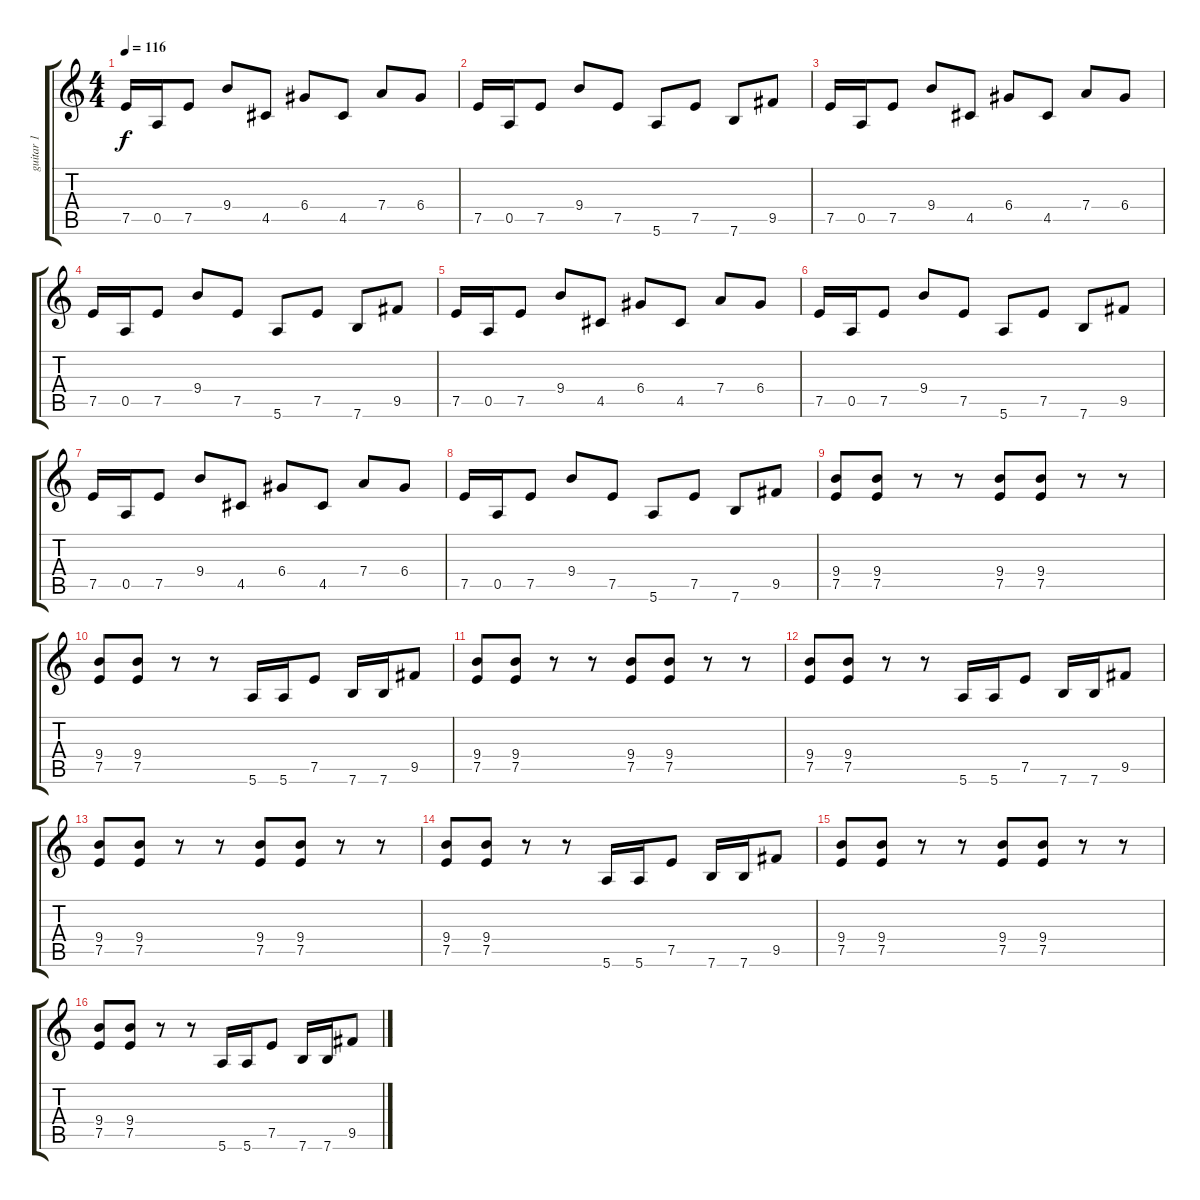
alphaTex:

\track ("guitar 1" "guitar 1") {instrument distortionguitar}
\staff {score tabs}
\tuning (E4 B3 G3 D3 A2 E2) {hide}
\ts (4 4)
\tempo 116
\clef g2
\ks c
7.5.16{dy f instrument distortionguitar} 0.5.16 7.5.8 9.4.8 4.5.8 6.4.8 4.5.8 7.4.8 6.4.8 |
7.5.16 0.5.16 7.5.8 9.4.8 7.5.8 5.6.8 7.5.8 7.6.8 9.5.8 |
7.5.16 0.5.16 7.5.8 9.4.8 4.5.8 6.4.8 4.5.8 7.4.8 6.4.8 |
7.5.16 0.5.16 7.5.8 9.4.8 7.5.8 5.6.8 7.5.8 7.6.8 9.5.8 |
7.5.16 0.5.16 7.5.8 9.4.8 4.5.8 6.4.8 4.5.8 7.4.8 6.4.8 |
7.5.16 0.5.16 7.5.8 9.4.8 7.5.8 5.6.8 7.5.8 7.6.8 9.5.8 |
7.5.16 0.5.16 7.5.8 9.4.8 4.5.8 6.4.8 4.5.8 7.4.8 6.4.8 |
7.5.16 0.5.16 7.5.8 9.4.8 7.5.8 5.6.8 7.5.8 7.6.8 9.5.8 |
(9.4 7.5).8 (9.4 7.5).8 r.8 r.8 (9.4 7.5).8 (9.4 7.5).8 r.8 r.8 |
(9.4 7.5).8 (9.4 7.5).8 r.8 r.8 5.6.16 5.6.16 7.5.8 7.6.16 7.6.16 9.5.8 |
(9.4 7.5).8 (9.4 7.5).8 r.8 r.8 (9.4 7.5).8 (9.4 7.5).8 r.8 r.8 |
(9.4 7.5).8 (9.4 7.5).8 r.8 r.8 5.6.16 5.6.16 7.5.8 7.6.16 7.6.16 9.5.8 |
(9.4 7.5).8 (9.4 7.5).8 r.8 r.8 (9.4 7.5).8 (9.4 7.5).8 r.8 r.8 |
(9.4 7.5).8 (9.4 7.5).8 r.8 r.8 5.6.16 5.6.16 7.5.8 7.6.16 7.6.16 9.5.8 |
(9.4 7.5).8 (9.4 7.5).8 r.8 r.8 (9.4 7.5).8 (9.4 7.5).8 r.8 r.8 |
(9.4 7.5).8 (9.4 7.5).8 r.8 r.8 5.6.16 5.6.16 7.5.8 7.6.16 7.6.16 9.5.8
